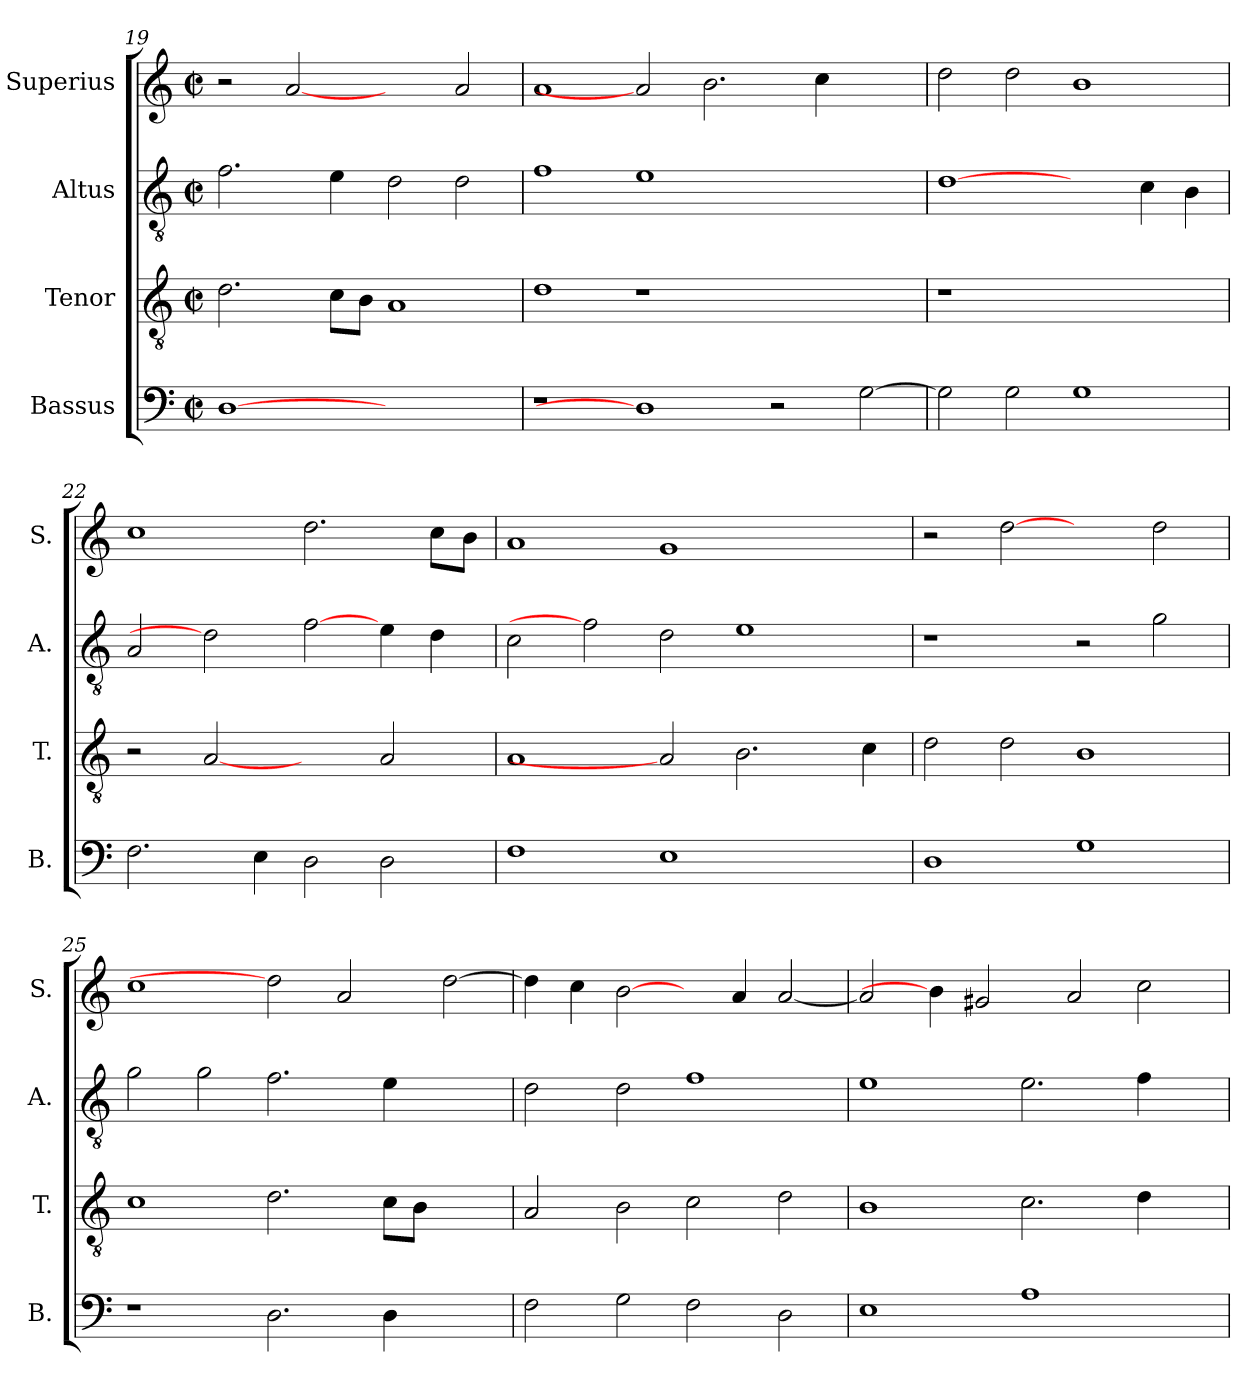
**kern	**kern	**kern	**kern
*part4	*part3	*part2	*part1
*staff4	*staff3	*staff2	*staff1
*I"Bassus	*I"Tenor	*I"Altus	*I"Superius
*I'B.	*I'T.	*I'A.	*I'S.
*clefF4	*clefGv2	*clefGv2	*clefG2
*	*ITrd7c12	*ITrd7c12	*
*k[]	*k[]	*k[]	*k[]
*C:	*C:	*C:	*C:
*M2/2	*M2/2	*M2/2	*M2/2
*met(c|)	*met(c|)	*met(c|)	*met(c|)
=19	=19	=19	=19
[1Di	2.Di\	2.Fi\	2r
.	.	.	[2ai
.	8Ci\L	4Ei\	.
.	8BBi\J	.	.
1ryy	1AAi	2Di\	2ryy
.	.	2Di\	2ai/
=20	=20	=20	=20
1r	1Di	1Fi	1ai
1Di]	1r	1Ei	2ai]
.	.	.	2.bi\
2r	1ryy	1ryy	.
.	.	.	4cci\
[>2Gi\	.	.	2ryy
=21	=21	=21	=21
!	!LO:N:vis=1	!	!
2Gi\]	1r	[1Di	2ddi\
2Gi\	.	.	2ddi\
1Gi	1ryy	2ryy	1bi
.	.	4Ci\	.
.	.	4BBi\	.
!!LO:LB:g=z
=22	=22	=22	=22
2.Fi\	2r	2AAi/	1cci
.	[2AAi	2Di]	.
4Ei\	.	.	.
2Di\	2ryy	[2Fi	2.ddi\
2Di\	2AAi/	4Ei\	.
.	.	4Di\	8cci\L
.	.	.	8bi\J
=23	=23	=23	=23
1Fi	1AAi	2Ci\	1ai
.	.	2Fi]	.
1Ei	2AAi]	2Di\	1gi
.	2.BBi\	1Ei	.
2ryy	.	.	2ryy
.	4Ci\	.	.
=24	=24	=24	=24
1Di	2Di\	1r	2r
.	2Di\	.	[2ddi
1Gi	1BBi	2r	2ryy
.	.	2Gi\	2ddi\
=25	=25	=25	=25
1r	1Ci	2Gi\	1cci
.	.	2Gi\	.
2.Di\	2.Di\	2.Fi\	2ddi]
.	.	.	2ai/
4Di\	8Ci\L	4Ei\	.
.	8BBi\J	.	.
2ryy	2ryy	2ryy	[>2ddi\
=26	=26	=26	=26
2Fi\	2AAi/	2Di\	4ddi\]
.	.	.	4cci\
2Gi\	2BBi\	2Di\	[2bi\
2Fi\	2Ci\	1Fi	4ryy
.	.	.	4ai/
2Di\	2Di\	.	[<2ai/
!!LO:LB:g=z
=27	=27	=27	=27
1Ei	1BBi	1Ei	2ai/]
.	.	.	4bi\]
.	.	.	2g#Xi/
1Ai	2.Ci\	2.Ei\	.
.	.	.	2ai/
.	4Di\	4Fi\	2cci\
4ryy	4ryy	4ryy	.
=	=	=	=
*-	*-	*-	*-
